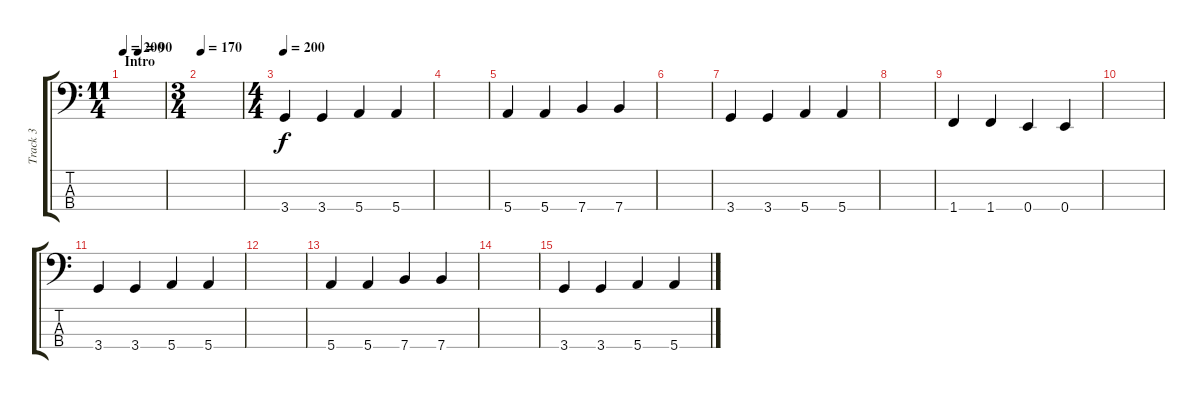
\track ("Track 3" "Track 3") {instrument electricbasspick}
\staff {score tabs}
\tuning (G2 D2 A1 E1) {hide}
\ts (11 4)
\section ("" "Intro")
\tempo 200
\tempo 120
\tempo (90 0.36363636363636365)
\tempo 200
\clef f4
\ks c
|
\ts (3 4)
\tempo 170
|
\ts (4 4)
\tempo 200
3.4.4 3.4.4 5.4.4 5.4.4 |
|
5.4.4 5.4.4 7.4.4 7.4.4 |
|
3.4.4 3.4.4 5.4.4 5.4.4 |
|
1.4.4 1.4.4 0.4.4 0.4.4 |
|
3.4.4 3.4.4 5.4.4 5.4.4 |
|
5.4.4 5.4.4 7.4.4 7.4.4 |
|
3.4.4 3.4.4 5.4.4 5.4.4
